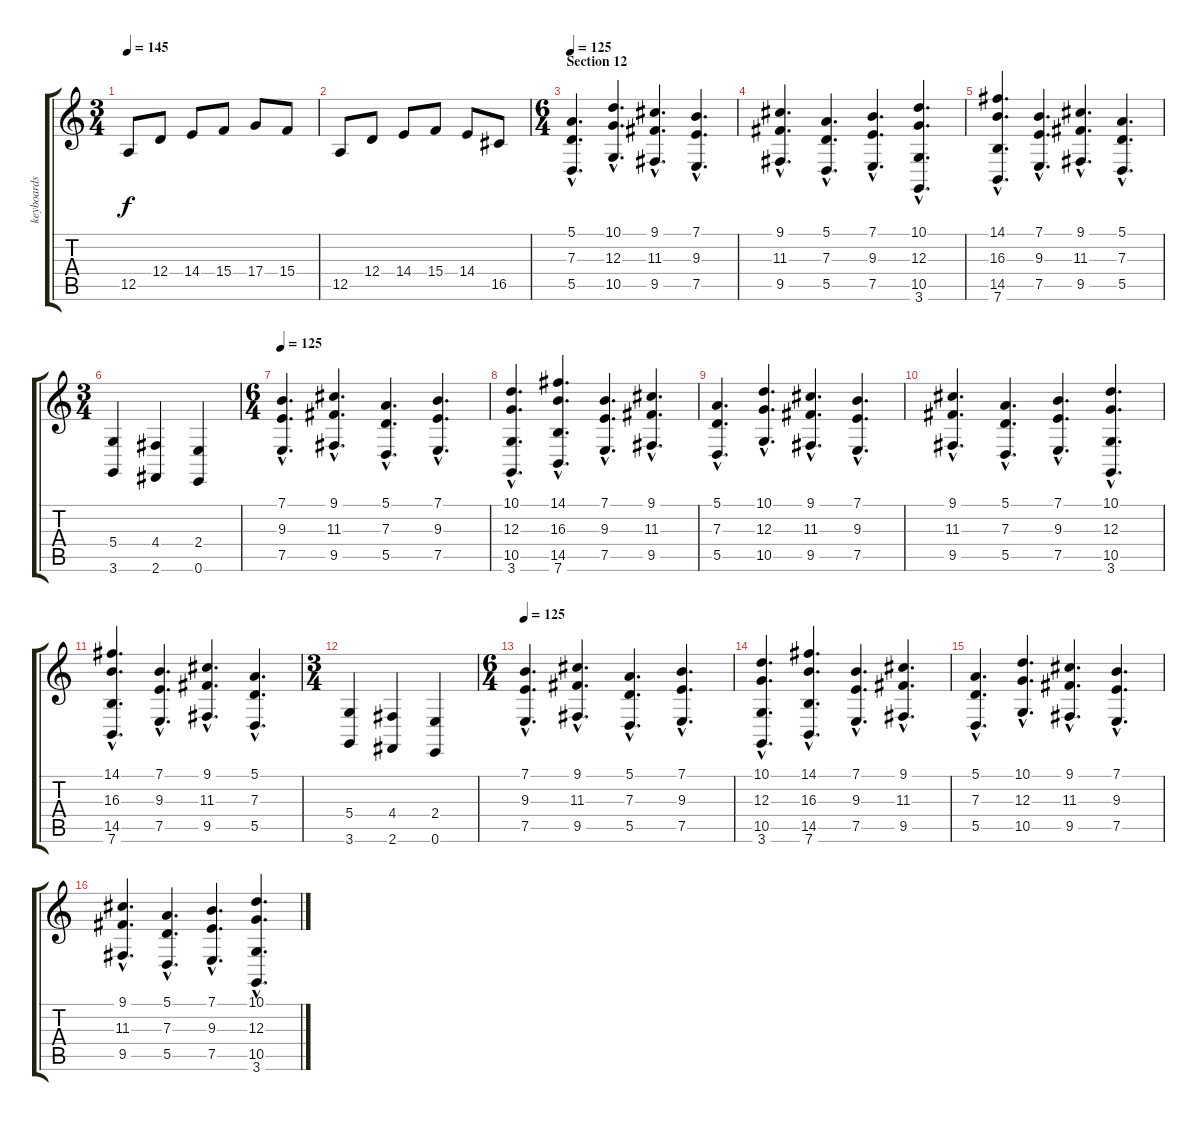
\track ("keyboards" "keyboards") {instrument synthstrings2}
\staff {score tabs}
\tuning (E4 B3 G3 D3 A2 E2) {hide}
\ts (3 4)
\tempo 145
\clef g2
\ks c
12.5.8{dy f} 12.4.8 14.4.8 15.4.8 17.4.8 15.4.8 |
12.5.8 12.4.8 14.4.8 15.4.8 14.4.8 16.5.8 |
\ts (6 4)
\section ("" "Section 12")
\tempo 125
(5.1{hac} 7.3{hac} 5.5{hac}).4{d volume 0 instrument synthstrings2} (10.1{hac} 12.3{hac} 10.5{hac}).4{d volume 8} (9.1{hac} 11.3{hac} 9.5{hac}).4{d} (7.1{hac} 9.3{hac} 7.5{hac}).4{d} |
(9.1{hac} 11.3{hac} 9.5{hac}).4{d} (5.1{hac} 7.3{hac} 5.5{hac}).4{d} (7.1{hac} 9.3{hac} 7.5{hac}).4{d} (10.1{hac} 12.3{hac} 10.5{hac} 3.6{hac}).4{d} |
(14.1{hac} 16.3{hac} 14.5{hac} 7.6{hac}).4{d} (7.1{hac} 9.3{hac} 7.5{hac}).4{d} (9.1{hac} 11.3{hac} 9.5{hac}).4{d} (5.1{hac} 7.3{hac} 5.5{hac}).4{d} |
\ts (3 4)
(5.4 3.6).4 (4.4 2.6).4 (2.4 0.6).4 |
\ts (6 4)
\tempo 125
(7.1{hac} 9.3{hac} 7.5{hac}).4{d volume 13 instrument synthstrings2} (9.1{hac} 11.3{hac} 9.5{hac}).4{d} (5.1{hac} 7.3{hac} 5.5{hac}).4{d} (7.1{hac} 9.3{hac} 7.5{hac}).4{d} |
(10.1{hac} 12.3{hac} 10.5{hac} 3.6{hac}).4{d} (14.1{hac} 16.3{hac} 14.5{hac} 7.6{hac}).4{d} (7.1{hac} 9.3{hac} 7.5{hac}).4{d} (9.1{hac} 11.3{hac} 9.5{hac}).4{d} |
(5.1{hac} 7.3{hac} 5.5{hac}).4{d} (10.1{hac} 12.3{hac} 10.5{hac}).4{d} (9.1{hac} 11.3{hac} 9.5{hac}).4{d} (7.1{hac} 9.3{hac} 7.5{hac}).4{d} |
(9.1{hac} 11.3{hac} 9.5{hac}).4{d volume 16 instrument synthstrings2} (5.1{hac} 7.3{hac} 5.5{hac}).4{d} (7.1{hac} 9.3{hac} 7.5{hac}).4{d} (10.1{hac} 12.3{hac} 10.5{hac} 3.6{hac}).4{d} |
(14.1{hac} 16.3{hac} 14.5{hac} 7.6{hac}).4{d} (7.1{hac} 9.3{hac} 7.5{hac}).4{d} (9.1{hac} 11.3{hac} 9.5{hac}).4{d} (5.1{hac} 7.3{hac} 5.5{hac}).4{d} |
\ts (3 4)
(5.4 3.6).4 (4.4 2.6).4 (2.4 0.6).4 |
\ts (6 4)
\tempo 125
(7.1{hac} 9.3{hac} 7.5{hac}).4{d volume 16 instrument synthstrings2} (9.1{hac} 11.3{hac} 9.5{hac}).4{d} (5.1{hac} 7.3{hac} 5.5{hac}).4{d} (7.1{hac} 9.3{hac} 7.5{hac}).4{d} |
(10.1{hac} 12.3{hac} 10.5{hac} 3.6{hac}).4{d} (14.1{hac} 16.3{hac} 14.5{hac} 7.6{hac}).4{d} (7.1{hac} 9.3{hac} 7.5{hac}).4{d} (9.1{hac} 11.3{hac} 9.5{hac}).4{d} |
(5.1{hac} 7.3{hac} 5.5{hac}).4{d} (10.1{hac} 12.3{hac} 10.5{hac}).4{d} (9.1{hac} 11.3{hac} 9.5{hac}).4{d} (7.1{hac} 9.3{hac} 7.5{hac}).4{d} |
(9.1{hac} 11.3{hac} 9.5{hac}).4{d} (5.1{hac} 7.3{hac} 5.5{hac}).4{d} (7.1{hac} 9.3{hac} 7.5{hac}).4{d} (10.1{hac} 12.3{hac} 10.5{hac} 3.6{hac}).4{d}
